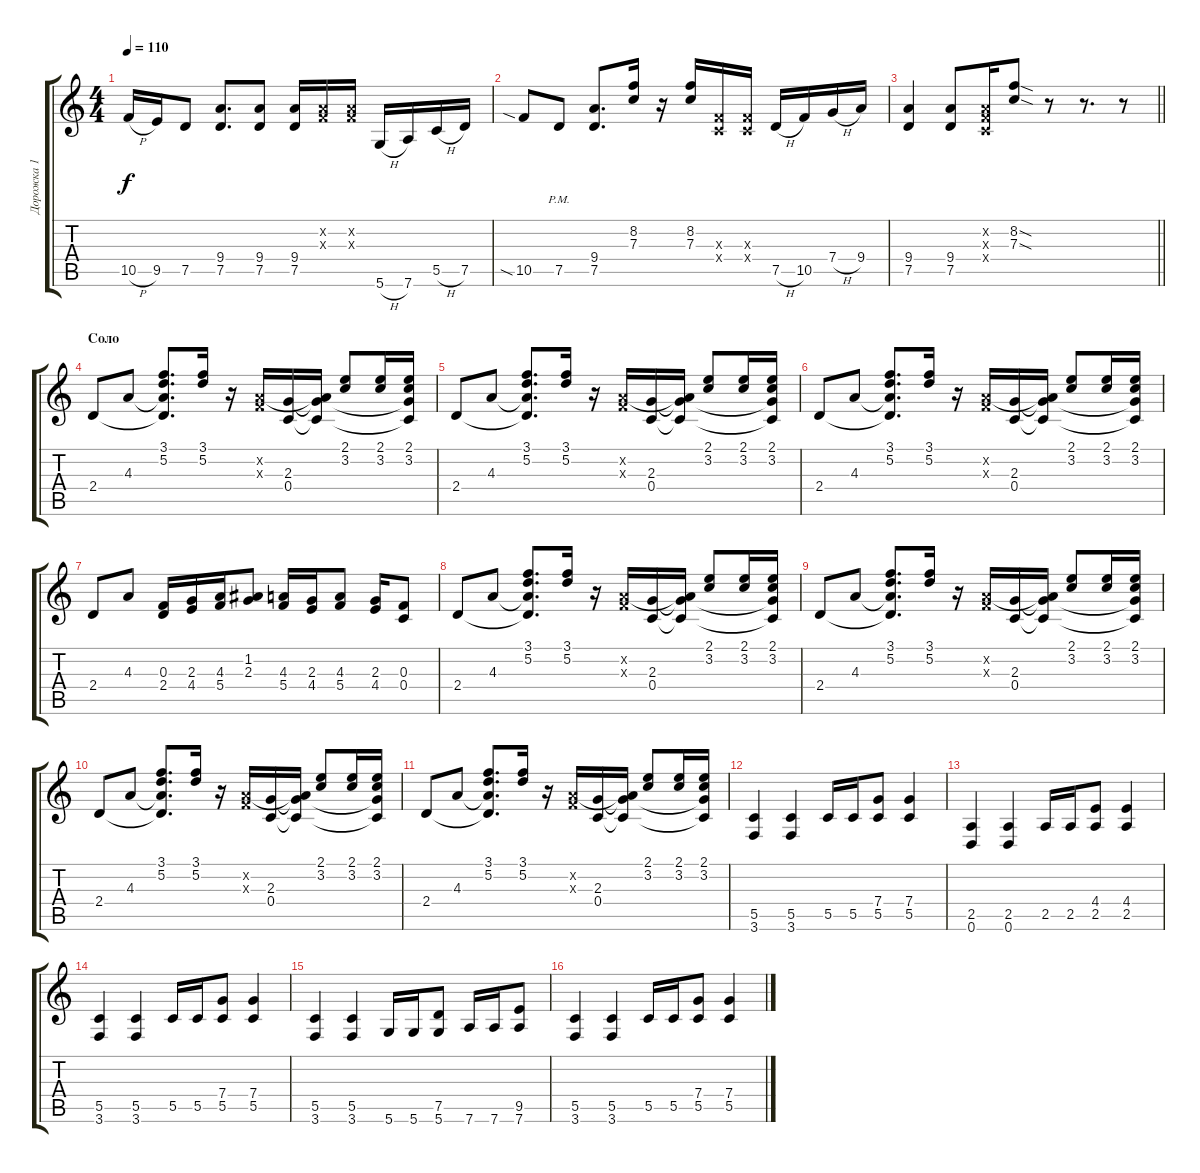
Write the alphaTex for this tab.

\track ("Дорожка 1" "Дорожка 1") {instrument distortionguitar}
\staff {score tabs}
\tuning (D4 A3 F3 C3 G2 D2) {hide}
\ts (4 4)
\tempo 110
\clef g2
\ks c
10.5{h}.16{dy f} 9.5.16 7.5.8 (9.4 7.5).8{d} (9.4 7.5).8 (9.4 7.5).16 (0.2{x} 0.3{x}).16 (0.2{x} 0.3{x}).16 5.6{h}.16 7.6.16 5.5{h}.16 7.5.16 |
10.5{sia}.8 7.5{pm}.8 (9.4 7.5).8{d} (8.2 7.3).16 r.16 (8.2 7.3).16 (0.3{x} 0.4{x}).16 (0.3{x} 0.4{x}).16 7.5{h}.16 10.5.16 7.4{h}.16 9.4.16 |
\barLineRight lightlight
(9.4 7.5).4 (9.4 7.5).8 (0.2{x} 0.3{x} 0.4{x}).16 (8.2{sod} 7.3{sod}).8 r.8 r.8{d} r.8 |
\section ("" "Соло")
2.4.8{instrument electricguitarclean} 4.3.8 (3.1 5.2 4.3{t} 2.4{t}).8{d} (3.1 5.2).16 r.16 (0.2{x} 0.3{x}).16 (2.3 0.4).16 (0.2{t} 2.3{t} 0.4{t}).16 (2.1 3.2).8 (2.1 3.2).16 (2.1 3.2 2.3{t} 0.4{t}).16 |
2.4.8{instrument electricguitarclean} 4.3.8 (3.1 5.2 4.3{t} 2.4{t}).8{d} (3.1 5.2).16 r.16 (0.2{x} 0.3{x}).16 (2.3 0.4).16 (0.2{t} 2.3{t} 0.4{t}).16 (2.1 3.2).8 (2.1 3.2).16 (2.1 3.2 2.3{t} 0.4{t}).16 |
2.4.8{instrument electricguitarclean} 4.3.8 (3.1 5.2 4.3{t} 2.4{t}).8{d} (3.1 5.2).16 r.16 (0.2{x} 0.3{x}).16 (2.3 0.4).16 (0.2{t} 2.3{t} 0.4{t}).16 (2.1 3.2).8 (2.1 3.2).16 (2.1 3.2 2.3{t} 0.4{t}).16 |
2.4.8{instrument electricguitarclean} 4.3.8 (0.3 2.4).16 (2.3 4.4).16 (4.3 5.4).16 (1.2 2.3).8 (4.3 5.4).16 (2.3 4.4).16 (4.3 5.4).8 (2.3 4.4).16 (0.3 0.4).8 |
2.4.8{instrument electricguitarclean} 4.3.8 (3.1 5.2 4.3{t} 2.4{t}).8{d} (3.1 5.2).16 r.16 (0.2{x} 0.3{x}).16 (2.3 0.4).16 (0.2{t} 2.3{t} 0.4{t}).16 (2.1 3.2).8 (2.1 3.2).16 (2.1 3.2 2.3{t} 0.4{t}).16 |
2.4.8{instrument electricguitarclean} 4.3.8 (3.1 5.2 4.3{t} 2.4{t}).8{d} (3.1 5.2).16 r.16 (0.2{x} 0.3{x}).16 (2.3 0.4).16 (0.2{t} 2.3{t} 0.4{t}).16 (2.1 3.2).8 (2.1 3.2).16 (2.1 3.2 2.3{t} 0.4{t}).16 |
2.4.8{instrument electricguitarclean} 4.3.8 (3.1 5.2 4.3{t} 2.4{t}).8{d} (3.1 5.2).16 r.16 (0.2{x} 0.3{x}).16 (2.3 0.4).16 (0.2{t} 2.3{t} 0.4{t}).16 (2.1 3.2).8 (2.1 3.2).16 (2.1 3.2 2.3{t} 0.4{t}).16 |
2.4.8{instrument electricguitarclean} 4.3.8 (3.1 5.2 4.3{t} 2.4{t}).8{d} (3.1 5.2).16 r.16 (0.2{x} 0.3{x}).16 (2.3 0.4).16 (0.2{t} 2.3{t} 0.4{t}).16 (2.1 3.2).8 (2.1 3.2).16 (2.1 3.2 2.3{t} 0.4{t}).16 |
(5.5 3.6).4{instrument distortionguitar} (5.5 3.6).4 5.5.16 5.5.16 (7.4 5.5).8 (7.4 5.5).4 |
(2.5 0.6).4 (2.5 0.6).4 2.5.16 2.5.16 (4.4 2.5).8 (4.4 2.5).4 |
(5.5 3.6).4{instrument distortionguitar} (5.5 3.6).4 5.5.16 5.5.16 (7.4 5.5).8 (7.4 5.5).4 |
(5.5 3.6).4{instrument distortionguitar} (5.5 3.6).4 5.6.16 5.6.16 (7.5 5.6).8 7.6.16 7.6.16 (9.5 7.6).8 |
(5.5 3.6).4{instrument distortionguitar} (5.5 3.6).4 5.5.16 5.5.16 (7.4 5.5).8 (7.4 5.5).4
